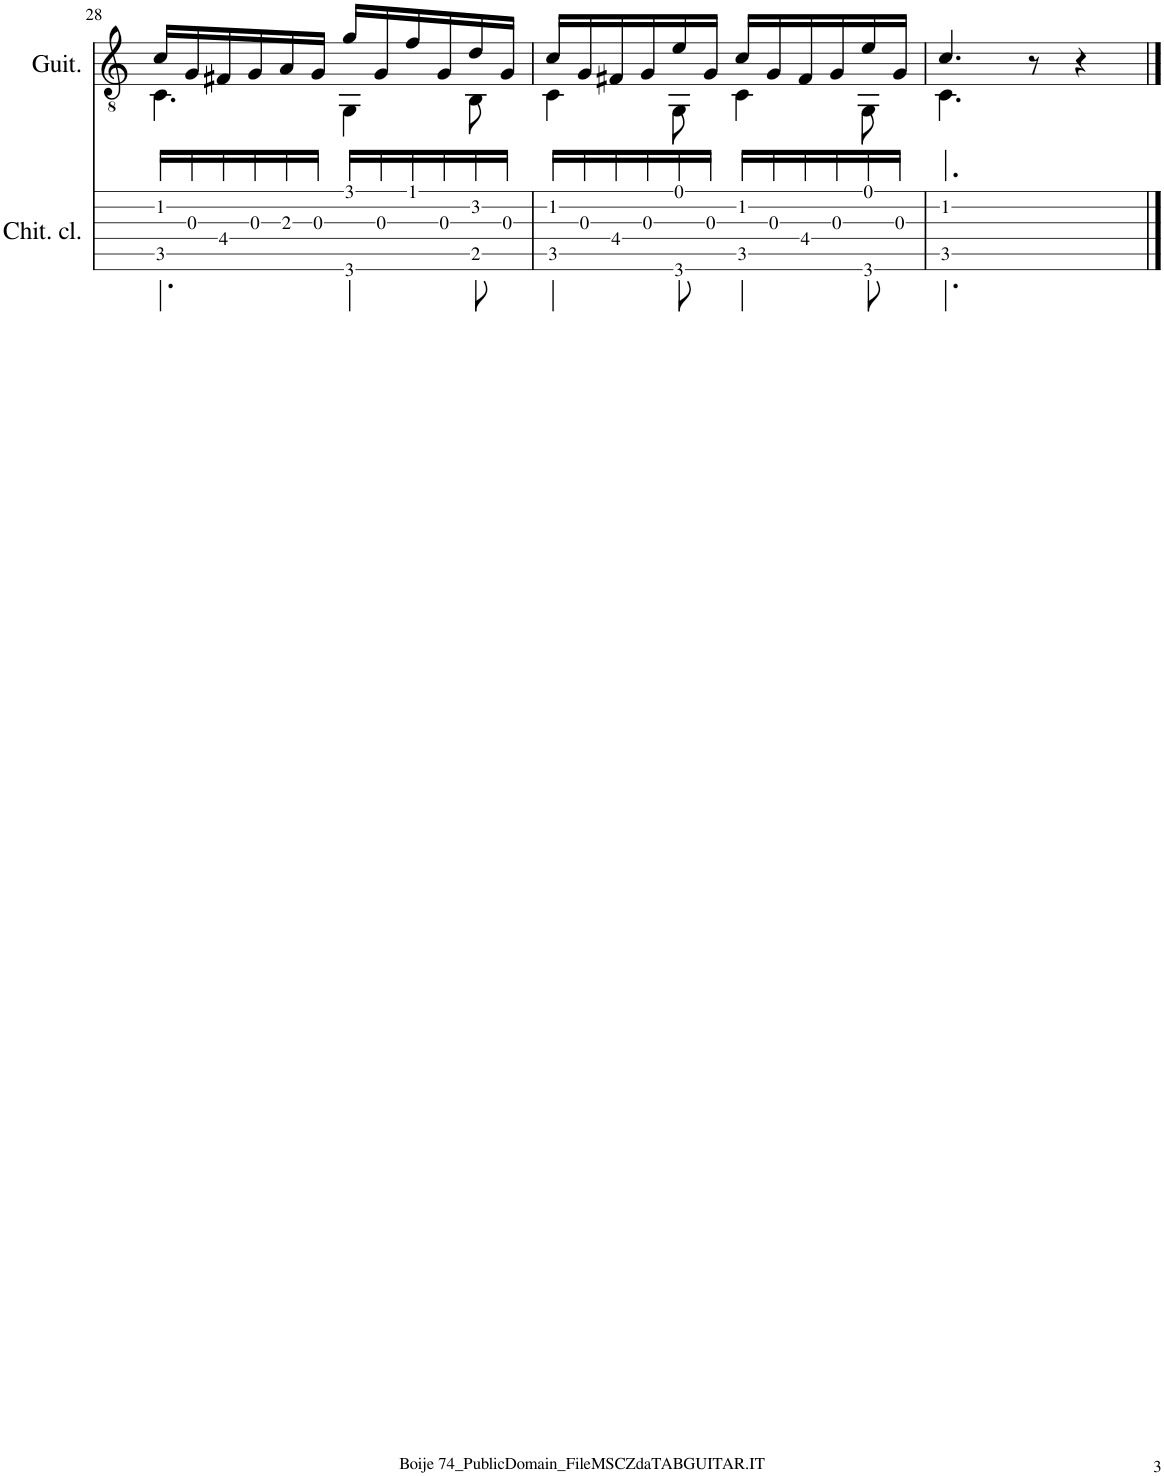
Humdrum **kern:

**kern	**kern
*part2	*part1
*staff2	*staff1
*I"Chitarra classica	*I"Guitar
*I'Chit. cl.	*I'Guit.
!!LO:PB:g=z
*	*clefGv2
*k[]	*k[]
*M6/8	*M6/8
=28	=28
*^	*^
16c/LL	4.C\	16c/LL	4.C\
16G/	.	16G/	.
16F#X/	.	16F#X/	.
16G/	.	16G/	.
16A/	.	16A/	.
16G/JJ	.	16G/JJ	.
16g/LL	4GG\	16g/LL	4GG\
16G/	.	16G/	.
16f/	.	16f/	.
16G/	.	16G/	.
16d/	8BB\	16d/	8BB\
16G/JJ	.	16G/JJ	.
=29	=29	=29	=29
16c/LL	4C\	16c/LL	4C\
16G/	.	16G/	.
16F#X/	.	16F#X/	.
16G/	.	16G/	.
16e/	8GG\	16e/	8GG\
16G/JJ	.	16G/JJ	.
16c/LL	4C\	16c/LL	4C\
16G/	.	16G/	.
16F#/	.	16F#/	.
16G/	.	16G/	.
16e/	8GG\	16e/	8GG\
16G/JJ	.	16G/JJ	.
=30	=30	=30	=30
4.c/	4.C\	4.c/	4.C\
8r	4.ryy	8r	4.ryy
4r	.	4r	.
*v	*v	*	*
*	*v	*v
==	==
*-	*-
